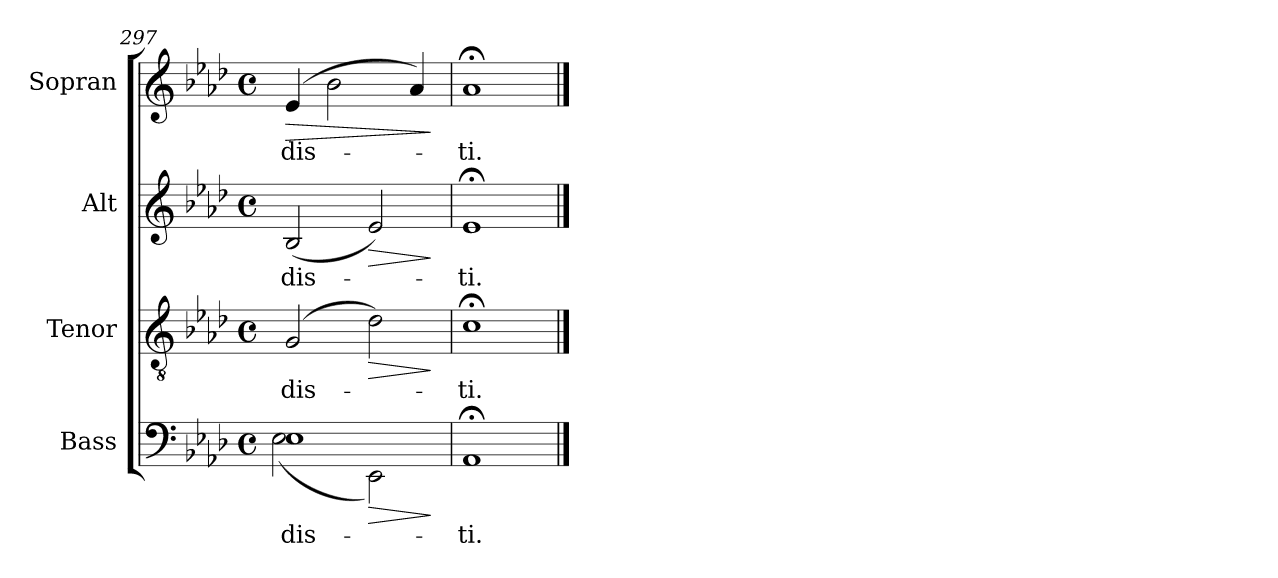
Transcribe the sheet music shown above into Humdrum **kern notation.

**kern	**text	**dynam	**kern	**text	**dynam	**kern	**text	**dynam	**kern	**text	**dynam
*part4	*part4	*part4	*part3	*part3	*part3	*part2	*part2	*part2	*part1	*part1	*part1
*staff4	*staff4	*staff4	*staff3	*staff3	*staff3	*staff2	*staff2	*staff2	*staff1	*staff1	*staff1
*I"Bass	*	*	*I"Tenor	*	*	*I"Alt	*	*	*I"Sopran	*	*
*I'B.	*	*	*I'T.	*	*	*I'A.	*	*	*I'S.	*	*
*clefF4	*	*	*clefGv2	*	*	*clefG2	*	*	*clefG2	*	*
*k[b-e-a-d-]	*	*	*k[b-e-a-d-]	*	*	*k[b-e-a-d-]	*	*	*k[b-e-a-d-]	*	*
*A-:	*	*	*A-:	*	*	*A-:	*	*	*A-:	*	*
*M4/4	*	*	*M4/4	*	*	*M4/4	*	*	*M4/4	*	*
*met(c)	*	*	*met(c)	*	*	*met(c)	*	*	*met(c)	*	*
=297	=297	=297	=297	=297	=297	=297	=297	=297	=297	=297	=297
!	!LO:LY:b	!	!	!LO:LY:b	!	!	!LO:LY:b	!	!	!LO:LY:b	!LO:HP:b
*^	*	*	*	*	*	*	*	*	*	*	*
1E-	(<2E-\	-dis-	.	(2G/	-dis-	.	(<2B-/	-dis-	.	(4e-/	-dis-	>
.	.	.	.	.	.	.	.	.	.	2b-\	.	.
!	!	!	!LO:HP:b	!	!	!LO:HP:b	!	!	!LO:HP:b	!	!	!
.	2EE-\)	.	>	2d-\)	.	>	2e-/)	.	>	.	.	.
.	.	.	.	.	.	.	.	.	.	4a-/)	.	.
*v	*v	*	*	*	*	*	*	*	*	*	*	*
.	.	]	.	.	]	.	.	]	.	.	]
=298	=298	=298	=298	=298	=298	=298	=298	=298	=298	=298	=298
!	!LO:LY:b	!	!	!LO:LY:b	!	!	!LO:LY:b	!	!	!LO:LY:b	!
1AA-;<	-ti.	.	1c;<	-ti.	.	1e-;<	-ti.	.	1a-;<	-ti.	.
==	==	==	==	==	==	==	==	==	==	==	==
*-	*-	*-	*-	*-	*-	*-	*-	*-	*-	*-	*-
